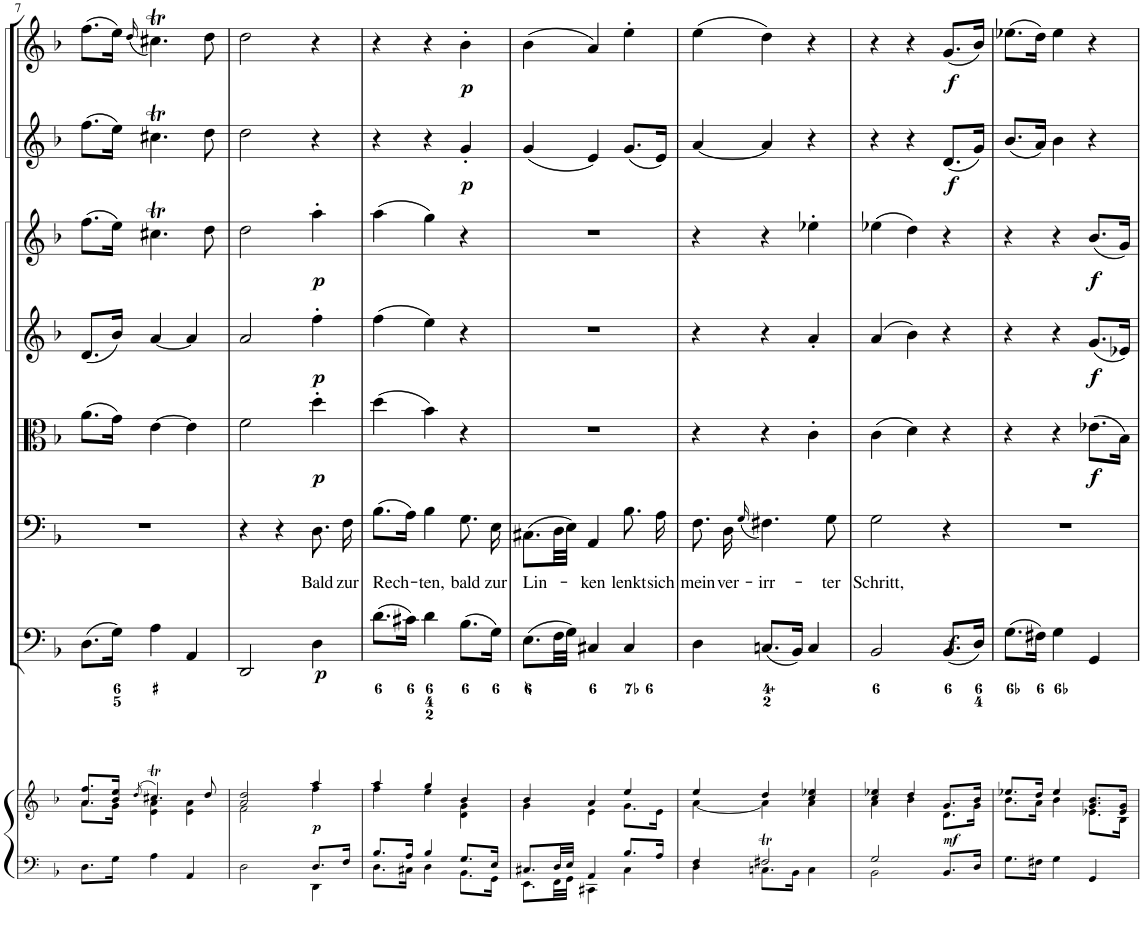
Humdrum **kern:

**kern	**kern	**dynam	**kern	**kern	**text	**kern	**dynam	**kern	**dynam	**kern	**dynam	**kern	**dynam	**kern	**dynam
*part8	*part8	*part8	*part7	*part6	*part6	*part5	*part5	*part4	*part4	*part3	*part3	*part2	*part2	*part1	*part1
*staff9	*staff8	*staff8/9	*staff7	*staff6	*staff6	*staff5	*staff5	*staff4	*staff4	*staff3	*staff3	*staff2	*staff2	*staff1	*staff1
*I"Piano reduction	*	*	*I"Continuo	*I"Basso	*	*I"Viola	*	*I"Violino II	*	*I"Violino I	*	*I"Oboe II	*	*I"Oboe I	*
*I'Pno	*	*	*	*	*	*	*	*	*	*	*	*I'Ob	*	*I'Ob	*
!!LO:PB:g=z
*clefF4	*clefG2	*	*clefF4	*clefF4	*	*clefC3	*	*clefG2	*	*clefG2	*	*clefG2	*	*clefG2	*
*k[b-]	*k[b-]	*	*k[b-]	*k[b-]	*	*k[b-]	*	*k[b-]	*	*k[b-]	*	*k[b-]	*	*k[b-]	*
*M3/4	*M3/4	*	*M3/4	*M3/4	*	*M3/4	*	*M3/4	*	*M3/4	*	*M3/4	*	*M3/4	*
=7	=7	=7	=7	=7	=7	=7	=7	=7	=7	=7	=7	=7	=7	=7	=7
*	*^	*	*	*	*	*	*	*	*	*	*	*	*	*	*
8.D\L	8.a/ 8.ff/L	8.a\L	.	(8.D\L	2.r	.	(8.a\L	.	(8.d/L	.	(8.ff\L	.	(8.ff\L	.	(8.ff\L	.
16G\Jk	16b-/ 16ee/Jk	16g\Jk	.	16G\Jk)	.	.	16g\Jk)	.	16b-/Jk)	.	16ee\Jk)	.	16ee\Jk)	.	16ee\Jk)	.
.	(8qdd/	.	.	.	.	.	.	.	.	.	.	.	.	.	(16qdd/	.
4A\	4.cc#Xt/)	4e\ 4a\	.	4A\	.	.	[4e\	.	[4a/	.	4.cc#Xt\	.	4.cc#Xt\	.	4.cc#Xt\)	.
4AA/	.	4e\ 4a\	.	4AA/	.	.	4e\]	.	4a/]	.	.	.	.	.	.	.
.	8dd/	.	.	.	.	.	.	.	.	.	8dd\	.	8dd\	.	8dd\	.
=8	=8	=8	=8	=8	=8	=8	=8	=8	=8	=8	=8	=8	=8	=8	=8	=8
*^	*	*	*	*	*	*	*	*	*	*	*	*	*	*	*	*
2ryy	2D\	2a/ 2dd/	2f\	.	2DD/	4r	.	2f\	.	2a/	.	2dd\	.	2dd\	.	2dd\	.
.	.	.	.	.	.	4r	.	.	.	.	.	.	.	.	.	.	.
!	!	!	!	!LO:DY:b	!	!	!LO:LY:b	!	!LO:DY:b	!	!LO:DY:b	!	!LO:DY:b	!	!	!	!
8.D/L	4DD\	4aa/	4ff\	p	4D\	8.D\	Bald	4dd'\	p	4ff'\	p	4aa'\	p	4r	.	4r	.
!	!	!	!	!	!	!	!LO:LY:b	!	!	!	!	!	!	!	!	!	!
16F/Jk	.	.	.	.	.	16F\	zur	.	.	.	.	.	.	.	.	.	.
=9	=9	=9	=9	=9	=9	=9	=9	=9	=9	=9	=9	=9	=9	=9	=9	=9	=9
!	!	!	!	!	!	!	!LO:LY:b	!	!	!	!	!	!	!	!	!	!
8.B-/L	8.D\L	4aa/	4ff\	.	(8.d\L	(8.B-\L	Rech-	(4dd\	.	(4ff\	.	(4aa\	.	4r	.	4r	.
16A/Jk	16C#X\Jk	.	.	.	16c#X\Jk)	16A\Jk)	.	.	.	.	.	.	.	.	.	.	.
!	!	!	!	!	!	!	!LO:LY:b	!	!	!	!	!	!	!	!	!	!
4B-/	4D\	4gg/	4ee\	.	4d\	4B-\	-ten,	4b-\)	.	4ee\)	.	4gg\)	.	4r	.	4r	.
!	!	!	!	!	!	!	!LO:LY:b	!	!	!	!	!	!	!	!LO:DY:b	!	!LO:DY:b
8.G/L	8.BB-\L	4b-/	4d\ 4g\	.	(8.B-\L	8.G\	bald	4r	.	4r	.	4r	.	4g'/	p	4b-'\	p
!	!	!	!	!	!	!	!LO:LY:b	!	!	!	!	!	!	!	!	!	!
16E/Jk	16GG\Jk	.	.	.	16G\Jk)	16E\	zur	.	.	.	.	.	.	.	.	.	.
=10	=10	=10	=10	=10	=10	=10	=10	=10	=10	=10	=10	=10	=10	=10	=10	=10	=10
!	!	!	!	!	!	!	!LO:LY:b	!	!	!	!	!	!	!	!	!	!
8.C#X/L	8.EE\L	4b-/	4g\	.	(8.E\L	(8.C#X\L	Lin-	2.r	.	2.r	.	2.r	.	(4g/	.	(4b-\	.
32D/LL	32FF\LL	.	.	.	32F\LL	32D\LL	.	.	.	.	.	.	.	.	.	.	.
32E/JJJ	32GG\JJJ	.	.	.	32G\JJJ)	32E\JJJ)	.	.	.	.	.	.	.	.	.	.	.
!	!	!	!	!	!	!	!LO:LY:b	!	!	!	!	!	!	!	!	!	!
4AA/	4CC#X\	4a/	4e\	.	4C#X/	4AA/	-ken	.	.	.	.	.	.	4e/)	.	4a/)	.
!	!	!	!	!	!	!	!LO:LY:b	!	!	!	!	!	!	!	!	!	!
8.B-/L	4C#\	4ee/	8.g\L	.	4C#/	8.B-\	lenkt	.	.	.	.	.	.	(8.g/L	.	4ee'\	.
!	!	!	!	!	!	!	!LO:LY:b	!	!	!	!	!	!	!	!	!	!
16A/Jk	.	.	16e\Jk	.	.	16A\	sich	.	.	.	.	.	.	16e/Jk)	.	.	.
=11	=11	=11	=11	=11	=11	=11	=11	=11	=11	=11	=11	=11	=11	=11	=11	=11	=11
!	!	!	!	!	!	!	!LO:LY:b	!	!	!	!	!	!	!	!	!	!
4F/	4D\	4ee/	[4a\	.	4D\	8.F\	mein	4r	.	4r	.	4r	.	[4a/	.	(4ee\	.
!	!	!	!	!	!	!	!LO:LY:b	!	!	!	!	!	!	!	!	!	!
.	.	.	.	.	.	16D\	ver-	.	.	.	.	.	.	.	.	.	.
.	.	.	.	.	.	(16qG/	.	.	.	.	.	.	.	.	.	.	.
!	!	!	!	!	!	!	!LO:LY:b	!	!	!	!	!	!	!	!	!	!
2F#Xt/	8.Cn\L	4dd/	4a\]	.	(8.Cn/L	4.F#X\)	-irr-	4r	.	4r	.	4r	.	4a/]	.	4dd\)	.
.	16BB-\Jk	.	.	.	16BB-/Jk)	.	.	.	.	.	.	.	.	.	.	.	.
.	4C\	4cc/ 4ee-X/	4a\	.	4C/	.	.	4c'\	.	4a'/	.	4ee-X'\	.	4r	.	4r	.
!	!	!	!	!	!	!	!LO:LY:b	!	!	!	!	!	!	!	!	!	!
.	.	.	.	.	.	8G\	-ter	.	.	.	.	.	.	.	.	.	.
=12	=12	=12	=12	=12	=12	=12	=12	=12	=12	=12	=12	=12	=12	=12	=12	=12	=12
!	!	!	!	!	!	!	!LO:LY:b	!	!	!	!	!	!	!	!	!	!
2G/	2BB-\	4cc/ 4ee-X/	4a\	.	2BB-/	2G\	Schritt,	(4c\	.	(4a/	.	(4ee-X\	.	4r	.	4r	.
.	.	4dd/	4b-\	.	.	.	.	4d\)	.	4b-\)	.	4dd\)	.	4r	.	4r	.
8.BB-/L	4ryy	8.g/L	8.d\L	.	(8.BB-/L	4r	.	4r	.	4r	.	4r	.	(8.d/L	.	(8.g/L	.
16D/Jk	.	16b-/Jk	16g\Jk	.	16D/Jk)	.	.	.	.	.	.	.	.	16g/Jk)	.	16b-/Jk)	.
*v	*v	*	*	*	*	*	*	*	*	*	*	*	*	*	*	*	*
=13	=13	=13	=13	=13	=13	=13	=13	=13	=13	=13	=13	=13	=13	=13	=13	=13
8.G\L	8.ee-X/L	8.b-\L	.	(8.G\L	2.r	.	4r	.	4r	.	4r	.	(8.b-/L	.	(8.ee-X\L	.
16F#X\Jk	16dd/Jk	16a\Jk	.	16F#X\Jk)	.	.	.	.	.	.	.	.	16a/Jk)	.	16dd\Jk)	.
4G\	4ee-/	4b-\	.	4G\	.	.	4r	.	4r	.	4r	.	4b-\	.	4ee-\	.
!	!	!	!	!	!	!	!	!LO:DY:b	!	!LO:DY:b	!	!LO:DY:b	!	!	!	!
4GG/	8.g/ 8.b-/L	8.e-X\L	.	4GG/	.	.	(8.e-X\L	f	(8.g/L	f	(8.b-/L	f	4r	.	4r	.
.	16e-/ 16g/Jk	16B-\Jk	.	.	.	.	16B-\Jk)	.	16e-X/Jk)	.	16g/Jk)	.	.	.	.	.
*	*v	*v	*	*	*	*	*	*	*	*	*	*	*	*	*	*
=	=	=	=	=	=	=	=	=	=	=	=	=	=	=	=
*-	*-	*-	*-	*-	*-	*-	*-	*-	*-	*-	*-	*-	*-	*-	*-
